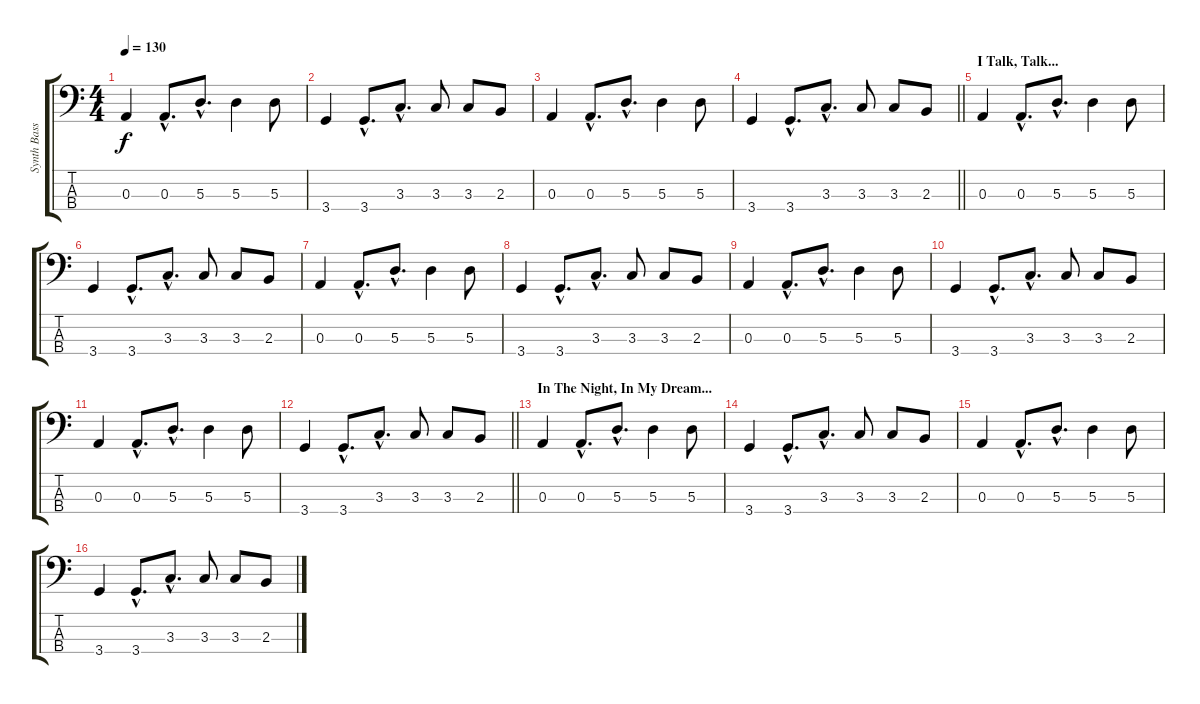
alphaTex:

\track ("Synth Bass" "Synth Bass") {instrument synthbass1}
\staff {score tabs}
\tuning (G2 D2 A1 E1) {hide}
\ts (4 4)
\tempo 130
\clef f4
\ks c
0.3.4{dy f} 0.3{hac}.8{d} 5.3{hac}.8{d} 5.3.4 5.3.8 |
3.4.4 3.4{hac}.8{d} 3.3{hac}.8{d} 3.3.8 3.3.8 2.3.8 |
0.3.4 0.3{hac}.8{d} 5.3{hac}.8{d} 5.3.4 5.3.8 |
\barLineRight lightlight
3.4.4 3.4{hac}.8{d} 3.3{hac}.8{d} 3.3.8 3.3.8 2.3.8 |
\section ("" "I Talk, Talk...")
0.3.4 0.3{hac}.8{d} 5.3{hac}.8{d} 5.3.4 5.3.8 |
3.4.4 3.4{hac}.8{d} 3.3{hac}.8{d} 3.3.8 3.3.8 2.3.8 |
0.3.4 0.3{hac}.8{d} 5.3{hac}.8{d} 5.3.4 5.3.8 |
3.4.4 3.4{hac}.8{d} 3.3{hac}.8{d} 3.3.8 3.3.8 2.3.8 |
0.3.4 0.3{hac}.8{d} 5.3{hac}.8{d} 5.3.4 5.3.8 |
3.4.4 3.4{hac}.8{d} 3.3{hac}.8{d} 3.3.8 3.3.8 2.3.8 |
0.3.4 0.3{hac}.8{d} 5.3{hac}.8{d} 5.3.4 5.3.8 |
\barLineRight lightlight
3.4.4 3.4{hac}.8{d} 3.3{hac}.8{d} 3.3.8 3.3.8 2.3.8 |
\section ("" "In The Night, In My Dream...")
0.3.4 0.3{hac}.8{d} 5.3{hac}.8{d} 5.3.4 5.3.8 |
3.4.4 3.4{hac}.8{d} 3.3{hac}.8{d} 3.3.8 3.3.8 2.3.8 |
0.3.4 0.3{hac}.8{d} 5.3{hac}.8{d} 5.3.4 5.3.8 |
3.4.4 3.4{hac}.8{d} 3.3{hac}.8{d} 3.3.8 3.3.8 2.3.8
